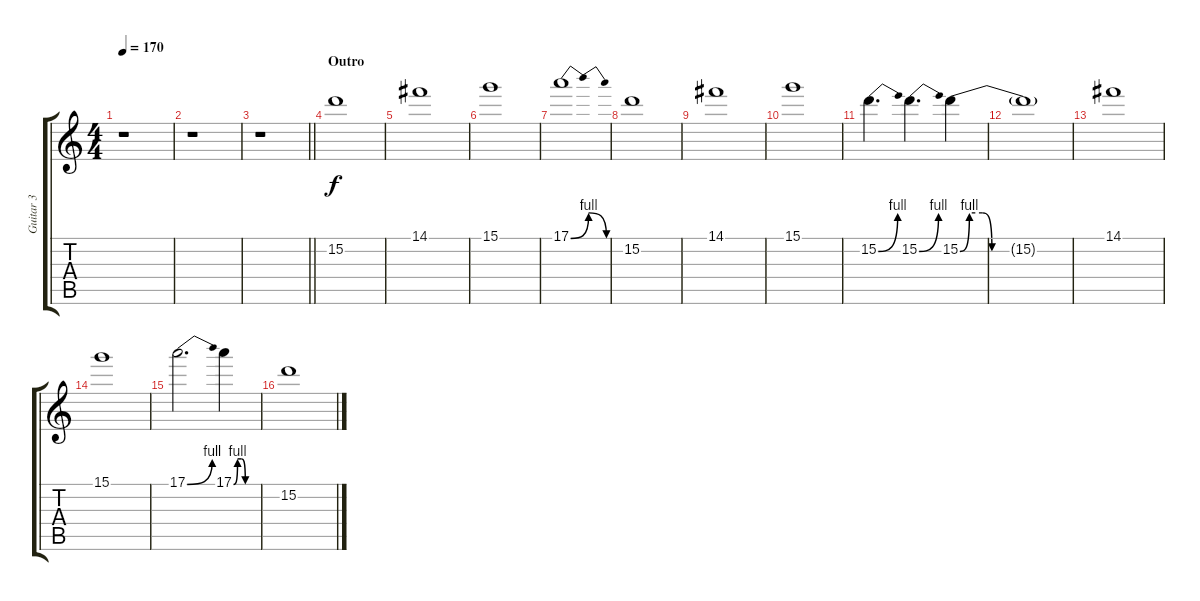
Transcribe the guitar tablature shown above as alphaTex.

\track ("Guitar 3" "Guitar 3") {instrument distortionguitar}
\staff {score tabs}
\tuning (E4 B3 G3 D3 A2 E2) {hide}
\ts (4 4)
\tempo 170
\clef g2
\ks c
r.1{dy f} |
r.1 |
\barLineRight lightlight
r.1 |
\section ("" "Outro")
15.2.1 |
14.1.1 |
15.1.1 |
17.1{be (bendrelease 0 0 5 4 40 4 60 0)}.1 |
15.2.1 |
14.1.1 |
15.1.1 |
15.2{be (bend 0 0 60 4)}.4{d} 15.2{be (bend 0 0 60 4)}.4{d} 15.2{be (custom 0 0 5 4 12 4 17 0 20 0 30 0 60 0)}.4 |
15.2{t}.1 |
14.1.1 |
15.1.1 |
17.1{be (bend 0 0 60 4)}.2{d} 17.1{be (custom 0 0 10 4 20 4 30 0 60 0)}.4 |
15.2.1
